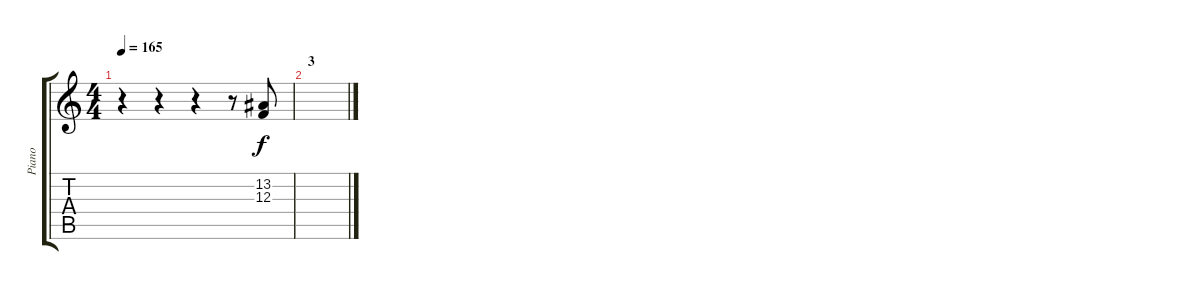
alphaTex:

\track ("Piano" "Piano") {instrument electricgrandpiano}
\staff {score tabs}
\tuning (D4 A3 F3 C3 G2 C2) {hide}
\ts (4 4)
\tempo 165
\clef g2
\ks c
r.4{dy f} r.4 r.4 r.8 (13.2 12.3).8 |
\section ("" "3")
